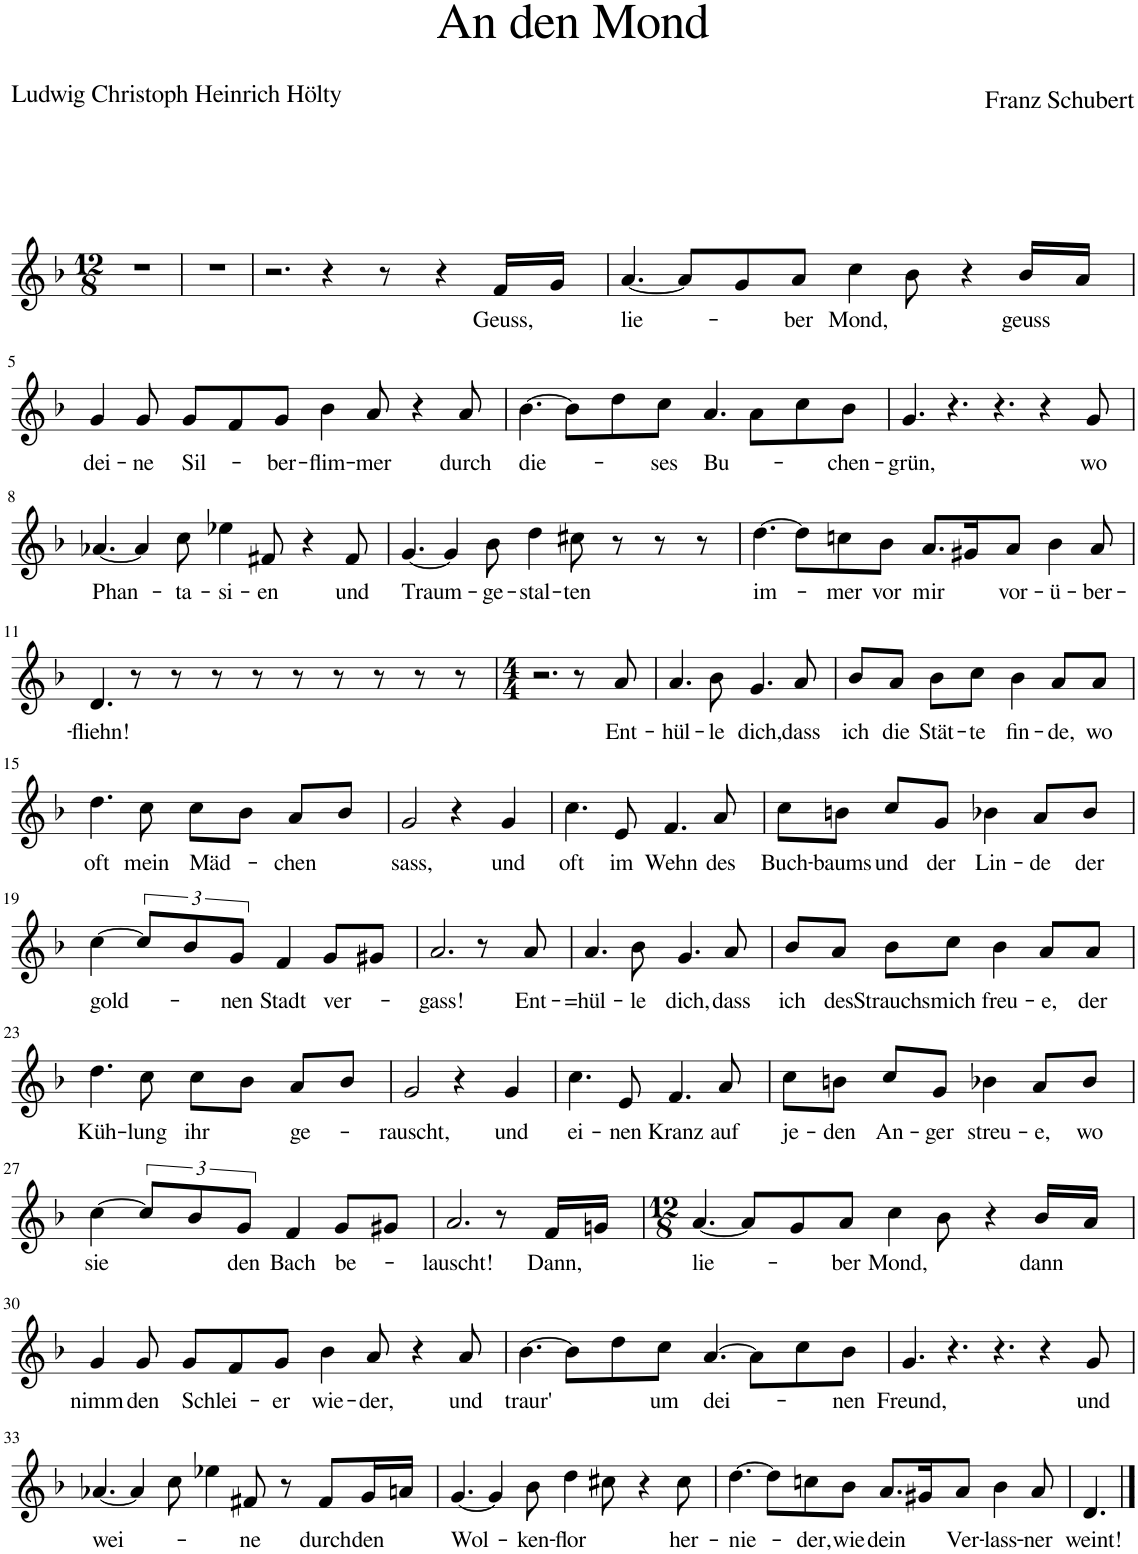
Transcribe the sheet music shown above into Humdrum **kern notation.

**kern	**text
*part1	*part1
*staff1	*staff1
*I"Piano	*
*I'Pno	*
*clefG2	*
*k[b-]	*
*M12/8	*
=1	=1
1.r	.
=2	=2
1.r	.
=3	=3
2.r	.
4r	.
8r	.
4r	.
!	!LO:LY:b
16f/LL	Geuss,
16g/JJ	.
=4	=4
!	!LO:LY:b
[4.a/	lie-
8a/L]	.
8g/	.
!	!LO:LY:b
8a/J	-ber
!	!LO:LY:b
4cc\	Mond,
8b-\	.
4r	.
!	!LO:LY:b
16b-/LL	geuss
16a/JJ	.
!!LO:LB:g=z
=5	=5
!	!LO:LY:b
4g/	dei-
!	!LO:LY:b
8g/	-ne
!	!LO:LY:b
8g/L	Sil-
8f/	.
!	!LO:LY:b
8g/J	-ber-
!	!LO:LY:b
4b-\	-flim-
!	!LO:LY:b
8a/	-mer
4r	.
!	!LO:LY:b
8a/	durch
=6	=6
!	!LO:LY:b
[4.b-\	die-
8b-\L]	.
8dd\	.
!	!LO:LY:b
8cc\J	-ses
!	!LO:LY:b
4.a/	Bu-
8a\L	.
8cc\	.
!	!LO:LY:b
8b-\J	-chen-
=7	=7
!	!LO:LY:b
4.g/	-grün,
4.r	.
4.r	.
4r	.
!	!LO:LY:b
8g/	wo
!!LO:LB:g=z
=8	=8
!	!LO:LY:b
[4.a-X/	Phan-
4a-/]	.
!	!LO:LY:b
8cc\	-ta-
!	!LO:LY:b
4ee-X\	-si-
!	!LO:LY:b
8f#X/	-en
4r	.
!	!LO:LY:b
8f#/	und
=9	=9
!	!LO:LY:b
[4.g/	Traum-
4g/]	.
!	!LO:LY:b
8b-\	-ge-
!	!LO:LY:b
4dd\	-stal-
!	!LO:LY:b
8cc#X\	-ten
8r	.
8r	.
8r	.
=10	=10
!	!LO:LY:b
[4.dd\	im-
8dd\L]	.
!	!LO:LY:b
8ccn\	-mer
!	!LO:LY:b
8b-\J	vor
!	!LO:LY:b
8.a/L	mir
16g#X/K	.
!	!LO:LY:b
8a/J	vor-
!	!LO:LY:b
4b-\	-ü-
!	!LO:LY:b
8a/	-ber-
!!LO:LB:g=z
=11	=11
!	!LO:LY:b
4.d/	-fliehn!
8r	.
8r	.
8r	.
8r	.
8r	.
8r	.
8r	.
8r	.
8r	.
=12	=12
*M4/4	*
2.r	.
8r	.
!	!LO:LY:b
8a/	Ent-
=13	=13
!	!LO:LY:b
4.a/	-hül-
!	!LO:LY:b
8b-\	-le
!	!LO:LY:b
4.g/	dich,
!	!LO:LY:b
8a/	dass
=14	=14
!	!LO:LY:b
8b-/L	ich
!	!LO:LY:b
8a/J	die
!	!LO:LY:b
8b-\L	Stät-
!	!LO:LY:b
8cc\J	-te
!	!LO:LY:b
4b-\	fin-
!	!LO:LY:b
8a/L	-de,
!	!LO:LY:b
8a/J	wo
!!LO:LB:g=z
=15	=15
!	!LO:LY:b
4.dd\	oft
!	!LO:LY:b
8cc\	mein
!	!LO:LY:b
8cc\L	Mäd-
8b-\J	.
!	!LO:LY:b
8a/L	-chen
8b-/J	.
=16	=16
!	!LO:LY:b
2g/	sass,
4r	.
!	!LO:LY:b
4g/	und
=17	=17
!	!LO:LY:b
4.cc\	oft
!	!LO:LY:b
8e/	im
!	!LO:LY:b
4.f/	Wehn
!	!LO:LY:b
8a/	des
=18	=18
!	!LO:LY:b
8cc\L	Buch-
!	!LO:LY:b
8bn\J	-baums
!	!LO:LY:b
8cc/L	und
!	!LO:LY:b
8g/J	der
!	!LO:LY:b
4b-X\	Lin-
!	!LO:LY:b
8a/L	-de
!	!LO:LY:b
8b-/J	der
!!LO:LB:g=z
=19	=19
!	!LO:LY:b
[4cc\	gold-
12cc/L]	.
12b-/	.
!	!LO:LY:b
12g/J	-nen
!	!LO:LY:b
4f/	Stadt
!	!LO:LY:b
8g/L	ver-
8g#X/J	.
=20	=20
!	!LO:LY:b
2.a/	-gass!
8r	.
!	!LO:LY:b
8a/	Ent-
=21	=21
!	!LO:LY:b
4.a/	=hül-
!	!LO:LY:b
8b-\	-le
!	!LO:LY:b
4.g/	dich,
!	!LO:LY:b
8a/	dass
=22	=22
!	!LO:LY:b
8b-/L	ich
!	!LO:LY:b
8a/J	des
!	!LO:LY:b
8b-\L	Strauchs
!	!LO:LY:b
8cc\J	mich
!	!LO:LY:b
4b-\	freu-
!	!LO:LY:b
8a/L	-e,
!	!LO:LY:b
8a/J	der
!!LO:LB:g=z
=23	=23
!	!LO:LY:b
4.dd\	Küh-
!	!LO:LY:b
8cc\	-lung
!	!LO:LY:b
8cc\L	ihr
8b-\J	.
!	!LO:LY:b
8a/L	ge-
8b-/J	.
=24	=24
!	!LO:LY:b
2g/	-rauscht,
4r	.
!	!LO:LY:b
4g/	und
=25	=25
!	!LO:LY:b
4.cc\	ei-
!	!LO:LY:b
8e/	-nen
!	!LO:LY:b
4.f/	Kranz
!	!LO:LY:b
8a/	auf
=26	=26
!	!LO:LY:b
8cc\L	je-
!	!LO:LY:b
8bn\J	-den
!	!LO:LY:b
8cc/L	An-
!	!LO:LY:b
8g/J	-ger
!	!LO:LY:b
4b-X\	streu-
!	!LO:LY:b
8a/L	-e,
!	!LO:LY:b
8b-/J	wo
!!LO:LB:g=z
=27	=27
!	!LO:LY:b
[4cc\	sie
12cc/L]	.
12b-/	.
!	!LO:LY:b
12g/J	den
!	!LO:LY:b
4f/	Bach
!	!LO:LY:b
8g/L	be-
8g#X/J	.
=28	=28
!	!LO:LY:b
2.a/	-lauscht!
8r	.
!	!LO:LY:b
16f/LL	Dann,
16gn/JJ	.
=29	=29
*M12/8	*
!	!LO:LY:b
[4.a/	lie-
8a/L]	.
8g/	.
!	!LO:LY:b
8a/J	-ber
!	!LO:LY:b
4cc\	Mond,
8b-\	.
4r	.
!	!LO:LY:b
16b-/LL	dann
16a/JJ	.
!!LO:LB:g=z
=30	=30
!	!LO:LY:b
4g/	nimm
!	!LO:LY:b
8g/	den
!	!LO:LY:b
8g/L	Schlei-
8f/	.
!	!LO:LY:b
8g/J	-er
!	!LO:LY:b
4b-\	wie-
!	!LO:LY:b
8a/	-der,
4r	.
!	!LO:LY:b
8a/	und
=31	=31
!	!LO:LY:b
[4.b-\	traur'
8b-\L]	.
8dd\	.
!	!LO:LY:b
8cc\J	um
!	!LO:LY:b
[4.a/	dei-
8a\L]	.
8cc\	.
!	!LO:LY:b
8b-\J	-nen
=32	=32
!	!LO:LY:b
4.g/	Freund,
4.r	.
4.r	.
4r	.
!	!LO:LY:b
8g/	und
!!LO:LB:g=z
=33	=33
!	!LO:LY:b
[4.a-X/	wei-
4a-/]	.
8cc\	.
4ee-X\	.
!	!LO:LY:b
8f#X/	-ne
8r	.
!	!LO:LY:b
8f#/L	durch
!	!LO:LY:b
16g/L	den
16an/JJ	.
=34	=34
!	!LO:LY:b
[4.g/	Wol-
4g/]	.
!	!LO:LY:b
8b-\	-ken-
!	!LO:LY:b
4dd\	-flor
8cc#X\	.
4r	.
!	!LO:LY:b
8cc#\	her-
=35	=35
!	!LO:LY:b
[4.dd\	-nie-
8dd\L]	.
!	!LO:LY:b
8ccn\	-der,
!	!LO:LY:b
8b-\J	wie
!	!LO:LY:b
8.a/L	dein
16g#X/K	.
!	!LO:LY:b
8a/J	Ver-
!	!LO:LY:b
4b-\	-lass-
!	!LO:LY:b
8a/	-ner
=36	=36
!	!LO:LY:b
4.d/	weint!
==	==
*-	*-
